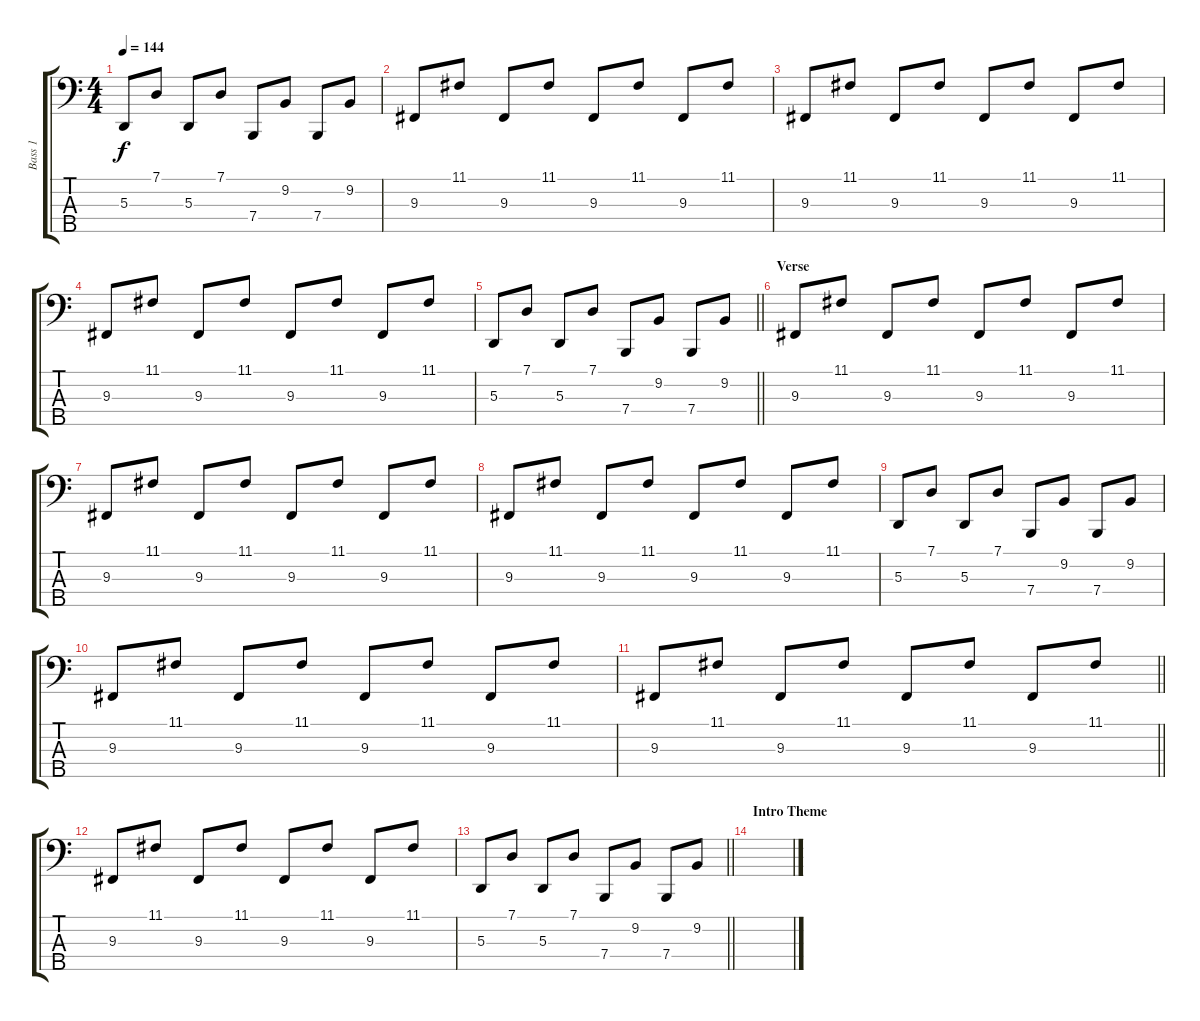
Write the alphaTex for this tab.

\track ("Bass 1" "Bass 1") {instrument synthbass1}
\staff {score tabs}
\tuning (G1 D1 A0 E0 B-1) {hide}
\ts (4 4)
\tempo 144
\clef f4
\ks c
5.3.8{dy f} 7.1.8 5.3.8 7.1.8 7.4.8 9.2.8 7.4.8 9.2.8 |
9.3.8 11.1.8 9.3.8 11.1.8 9.3.8 11.1.8 9.3.8 11.1.8 |
9.3.8 11.1.8 9.3.8 11.1.8 9.3.8 11.1.8 9.3.8 11.1.8 |
9.3.8 11.1.8 9.3.8 11.1.8 9.3.8 11.1.8 9.3.8 11.1.8 |
\barLineRight lightlight
5.3.8 7.1.8 5.3.8 7.1.8 7.4.8 9.2.8 7.4.8 9.2.8 |
\section ("" "Verse")
9.3.8 11.1.8 9.3.8 11.1.8 9.3.8 11.1.8 9.3.8 11.1.8 |
9.3.8 11.1.8 9.3.8 11.1.8 9.3.8 11.1.8 9.3.8 11.1.8 |
9.3.8 11.1.8 9.3.8 11.1.8 9.3.8 11.1.8 9.3.8 11.1.8 |
5.3.8 7.1.8 5.3.8 7.1.8 7.4.8 9.2.8 7.4.8 9.2.8 |
9.3.8 11.1.8 9.3.8 11.1.8 9.3.8 11.1.8 9.3.8 11.1.8 |
\barLineRight lightlight
9.3.8 11.1.8 9.3.8 11.1.8 9.3.8 11.1.8 9.3.8 11.1.8 |
9.3.8 11.1.8 9.3.8 11.1.8 9.3.8 11.1.8 9.3.8 11.1.8 |
\barLineRight lightlight
5.3.8 7.1.8 5.3.8 7.1.8 7.4.8 9.2.8 7.4.8 9.2.8 |
\section ("" "Intro Theme")
